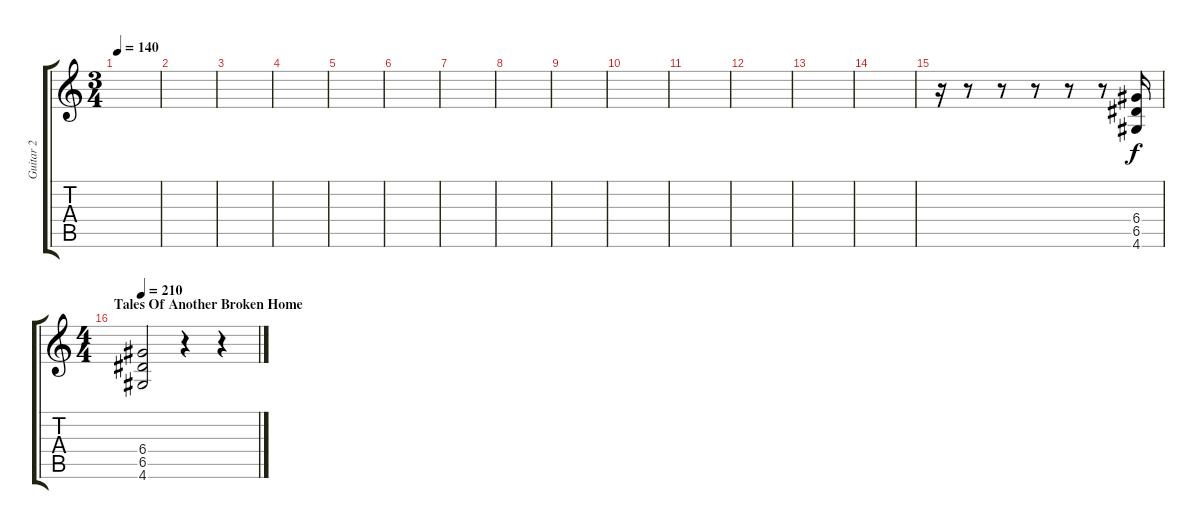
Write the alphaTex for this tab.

\track ("Guitar 2" "Guitar 2") {instrument distortionguitar}
\staff {score tabs}
\tuning (E4 B3 G3 D3 A2 E2) {hide}
\ts (3 4)
\tempo 140
\clef g2
\ks c
|
|
|
|
|
|
|
|
|
|
|
|
|
|
r.16 r.8 r.8 r.8 r.8 r.8 (6.4 6.5 4.6).16 |
\ts (4 4)
\section ("" "Tales Of Another Broken Home")
\tempo 210
(6.4 6.5 4.6).2 r.4 r.4
